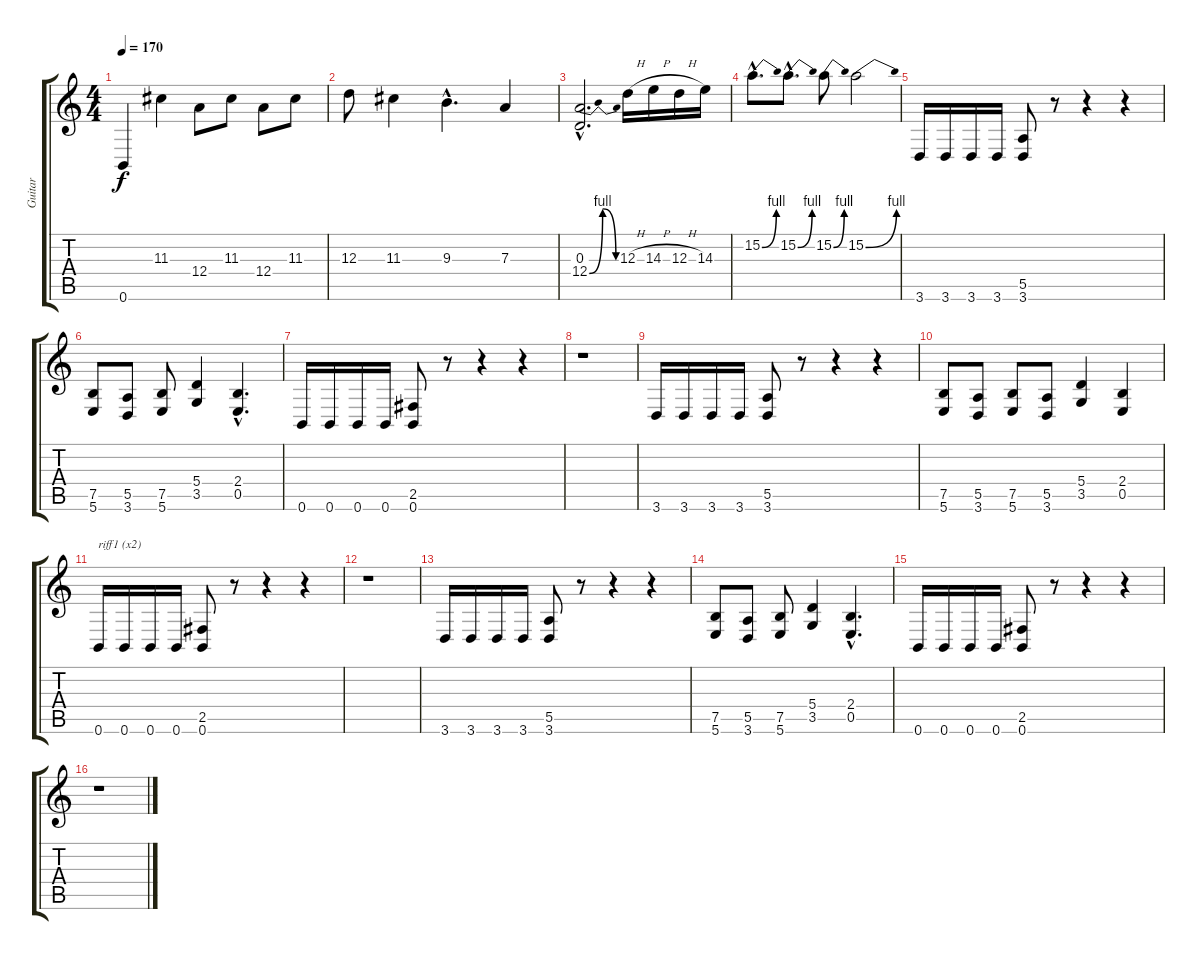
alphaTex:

\track ("Guitar" "Guitar") {instrument distortionguitar}
\staff {score tabs}
\tuning (B3 Gb3 D3 A2 E2 B1) {hide}
\ts (4 4)
\tempo 170
\clef g2
\ks c
0.6.4{dy f} 11.3.4 12.4.8 11.3.8 12.4.8 11.3.8 |
12.3.8 11.3.4 9.3{hac}.4{d} 7.3.4 |
(0.3{hac} 12.4{be (bendrelease 0 0 15 4 45 4 60 0) hac}).2{d} 12.3{h}.16 14.3{h}.16 12.3{h}.16 14.3.16 |
15.2{be (bend 0 0 60 4) hac}.8{d} 15.2{be (bend 0 0 60 4) hac}.8{d} 15.2{be (bend 0 0 60 4)}.8 15.2{be (bend 0 0 60 4)}.2 |
3.6.16 3.6.16 3.6.16 3.6.16 (5.5 3.6).8 r.8 r.4 r.4 |
(7.5 5.6).8 (5.5 3.6).8 (7.5 5.6).8 (5.4 3.5).4 (2.4{hac} 0.5{hac}).4{d} |
0.6.16 0.6.16 0.6.16 0.6.16 (2.5 0.6).8 r.8 r.4 r.4 |
r.1 |
3.6.16 3.6.16 3.6.16 3.6.16 (5.5 3.6).8 r.8 r.4 r.4 |
(7.5 5.6).8 (5.5 3.6).8 (7.5 5.6).8 (5.5 3.6).8 (5.4 3.5).4 (2.4 0.5).4 |
0.6.16{txt "riff1 (x2)"} 0.6.16 0.6.16 0.6.16 (2.5 0.6).8 r.8 r.4 r.4 |
r.1 |
3.6.16 3.6.16 3.6.16 3.6.16 (5.5 3.6).8 r.8 r.4 r.4 |
(7.5 5.6).8 (5.5 3.6).8 (7.5 5.6).8 (5.4 3.5).4 (2.4{hac} 0.5{hac}).4{d} |
0.6.16 0.6.16 0.6.16 0.6.16 (2.5 0.6).8 r.8 r.4 r.4 |
r.1
